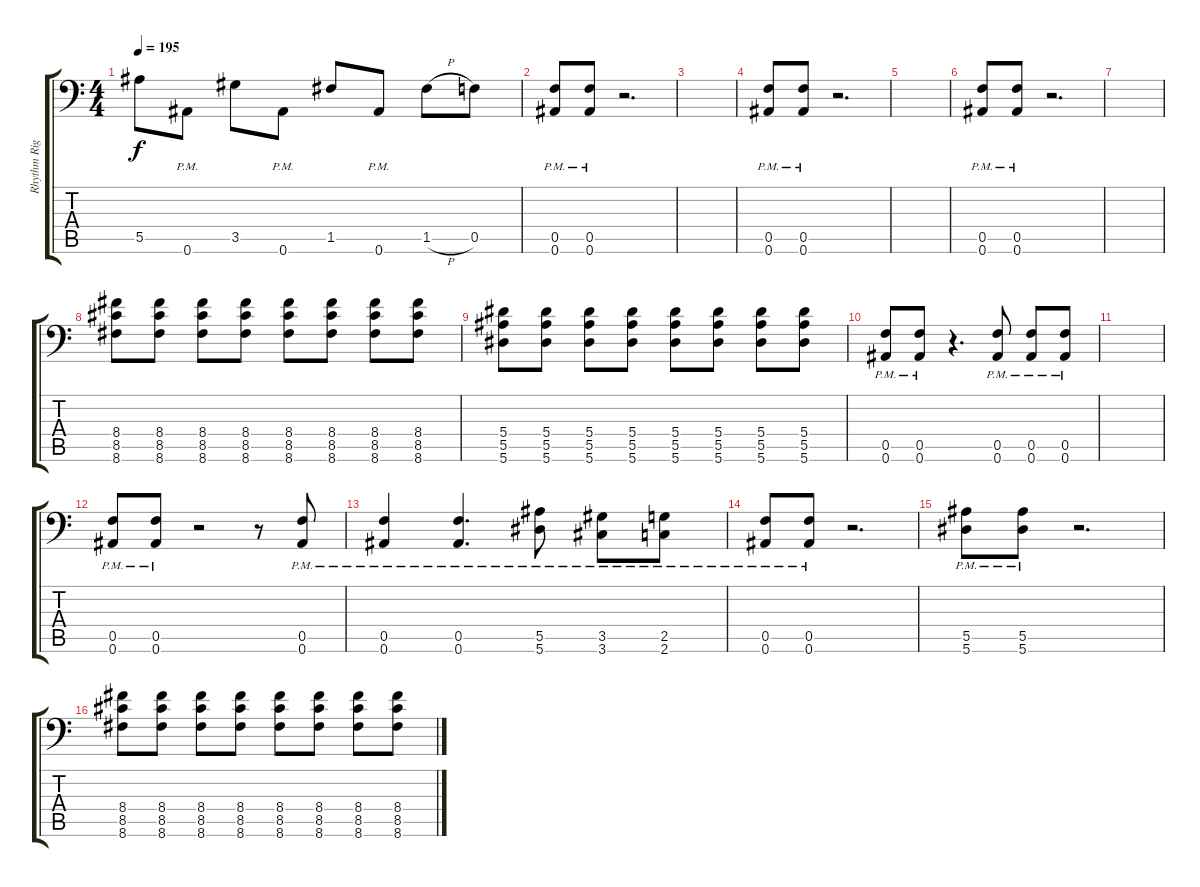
\track ("Rhythm Right" "Rhythm Rig") {instrument distortionguitar}
\staff {score tabs}
\tuning (C4 G3 Eb3 Bb2 F2 Bb1) {hide}
\ts (4 4)
\tempo 195
\clef f4
\ks c
5.5.8{dy f} 0.6{pm}.8 3.5.8 0.6{pm}.8 1.5.8 0.6{pm}.8 1.5{h}.8 0.5.8 |
(0.5{pm} 0.6{pm}).8 (0.5{pm} 0.6{pm}).8 r.2{d} |
|
(0.5{pm} 0.6{pm}).8 (0.5{pm} 0.6{pm}).8 r.2{d} |
|
(0.5{pm} 0.6{pm}).8 (0.5{pm} 0.6{pm}).8 r.2{d} |
|
(8.4 8.5 8.6).8 (8.4 8.5 8.6).8 (8.4 8.5 8.6).8 (8.4 8.5 8.6).8 (8.4 8.5 8.6).8 (8.4 8.5 8.6).8 (8.4 8.5 8.6).8 (8.4 8.5 8.6).8 |
(5.4 5.5 5.6).8 (5.4 5.5 5.6).8 (5.4 5.5 5.6).8 (5.4 5.5 5.6).8 (5.4 5.5 5.6).8 (5.4 5.5 5.6).8 (5.4 5.5 5.6).8 (5.4 5.5 5.6).8 |
(0.5{pm} 0.6{pm}).8 (0.5{pm} 0.6{pm}).8 r.4{d} (0.5{pm} 0.6{pm}).8 (0.5{pm} 0.6{pm}).8 (0.5{pm} 0.6{pm}).8 |
|
(0.5{pm} 0.6{pm}).8 (0.5{pm} 0.6{pm}).8 r.2 r.8 (0.5{pm} 0.6{pm}).8 |
(0.5{pm} 0.6{pm}).4 (0.5{pm} 0.6{pm}).4{d} (5.5{pm} 5.6{pm}).8 (3.5{pm} 3.6{pm}).8 (2.5{pm} 2.6{pm}).8 |
(0.5{pm} 0.6{pm}).8 (0.5{pm} 0.6{pm}).8 r.2{d} |
(5.5{pm} 5.6{pm}).8 (5.5{pm} 5.6{pm}).8 r.2{d} |
(8.4 8.5 8.6).8 (8.4 8.5 8.6).8 (8.4 8.5 8.6).8 (8.4 8.5 8.6).8 (8.4 8.5 8.6).8 (8.4 8.5 8.6).8 (8.4 8.5 8.6).8 (8.4 8.5 8.6).8
